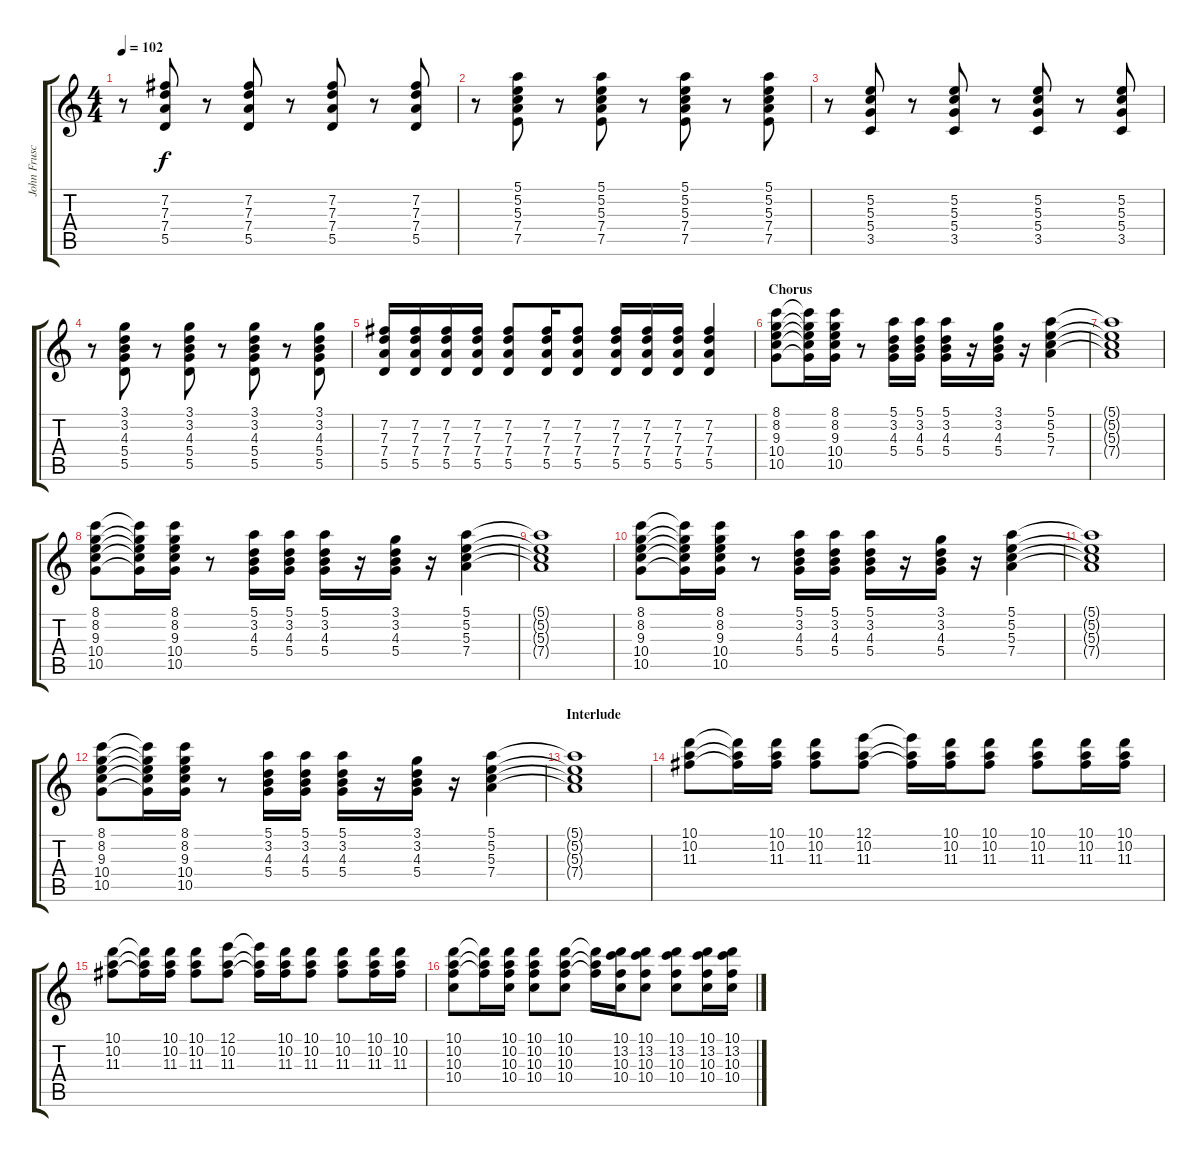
\track ("John Frusciante" "John Frusc") {instrument electricguitarclean}
\staff {score tabs}
\tuning (E4 B3 G3 D3 A2 E2) {hide}
\ts (4 4)
\tempo 102
\clef g2
\ks c
r.8{dy f} (7.2 7.3 7.4 5.5).8 r.8 (7.2 7.3 7.4 5.5).8 r.8 (7.2 7.3 7.4 5.5).8 r.8 (7.2 7.3 7.4 5.5).8 |
r.8 (5.1 5.2 5.3 7.4 7.5).8 r.8 (5.1 5.2 5.3 7.4 7.5).8 r.8 (5.1 5.2 5.3 7.4 7.5).8 r.8 (5.1 5.2 5.3 7.4 7.5).8 |
r.8 (5.2 5.3 5.4 3.5).8 r.8 (5.2 5.3 5.4 3.5).8 r.8 (5.2 5.3 5.4 3.5).8 r.8 (5.2 5.3 5.4 3.5).8 |
r.8 (3.1 3.2 4.3 5.4 5.5).8 r.8 (3.1 3.2 4.3 5.4 5.5).8 r.8 (3.1 3.2 4.3 5.4 5.5).8 r.8 (3.1 3.2 4.3 5.4 5.5).8 |
(7.2 7.3 7.4 5.5).16 (7.2 7.3 7.4 5.5).16 (7.2 7.3 7.4 5.5).16 (7.2 7.3 7.4 5.5).16 (7.2 7.3 7.4 5.5).8 (7.2 7.3 7.4 5.5).16 (7.2 7.3 7.4 5.5).8 (7.2 7.3 7.4 5.5).16 (7.2 7.3 7.4 5.5).16 (7.2 7.3 7.4 5.5).16 (7.2 7.3 7.4 5.5).4 |
\section ("" "Chorus")
(8.1 8.2 9.3 10.4 10.5).8 (8.1{t} 8.2{t} 9.3{t} 10.4{t} 10.5{t}).16 (8.1 8.2 9.3 10.4 10.5).16 r.8 (5.1 3.2 4.3 5.4).16 (5.1 3.2 4.3 5.4).16 (5.1 3.2 4.3 5.4).16 r.16 (3.1 3.2 4.3 5.4).16 r.16 (5.1 5.2 5.3 7.4).4 |
(5.1{t} 5.2{t} 5.3{t} 7.4{t}).1 |
(8.1 8.2 9.3 10.4 10.5).8 (8.1{t} 8.2{t} 9.3{t} 10.4{t} 10.5{t}).16 (8.1 8.2 9.3 10.4 10.5).16 r.8 (5.1 3.2 4.3 5.4).16 (5.1 3.2 4.3 5.4).16 (5.1 3.2 4.3 5.4).16 r.16 (3.1 3.2 4.3 5.4).16 r.16 (5.1 5.2 5.3 7.4).4 |
(5.1{t} 5.2{t} 5.3{t} 7.4{t}).1 |
(8.1 8.2 9.3 10.4 10.5).8 (8.1{t} 8.2{t} 9.3{t} 10.4{t} 10.5{t}).16 (8.1 8.2 9.3 10.4 10.5).16 r.8 (5.1 3.2 4.3 5.4).16 (5.1 3.2 4.3 5.4).16 (5.1 3.2 4.3 5.4).16 r.16 (3.1 3.2 4.3 5.4).16 r.16 (5.1 5.2 5.3 7.4).4 |
(5.1{t} 5.2{t} 5.3{t} 7.4{t}).1 |
(8.1 8.2 9.3 10.4 10.5).8 (8.1{t} 8.2{t} 9.3{t} 10.4{t} 10.5{t}).16 (8.1 8.2 9.3 10.4 10.5).16 r.8 (5.1 3.2 4.3 5.4).16 (5.1 3.2 4.3 5.4).16 (5.1 3.2 4.3 5.4).16 r.16 (3.1 3.2 4.3 5.4).16 r.16 (5.1 5.2 5.3 7.4).4 |
\section ("" "Interlude")
(5.1{t} 5.2{t} 5.3{t} 7.4{t}).1 |
(10.1 10.2 11.3).8 (10.1{t} 10.2{t} 11.3{t}).16 (10.1 10.2 11.3).16 (10.1 10.2 11.3).8 (12.1 10.2 11.3).8 (12.1{t} 10.2{t} 11.3{t}).16 (10.1 10.2 11.3).16 (10.1 10.2 11.3).8 (10.1 10.2 11.3).8 (10.1 10.2 11.3).16 (10.1 10.2 11.3).16 |
(10.1 10.2 11.3).8 (10.1{t} 10.2{t} 11.3{t}).16 (10.1 10.2 11.3).16 (10.1 10.2 11.3).8 (12.1 10.2 11.3).8 (12.1{t} 10.2{t} 11.3{t}).16 (10.1 10.2 11.3).16 (10.1 10.2 11.3).8 (10.1 10.2 11.3).8 (10.1 10.2 11.3).16 (10.1 10.2 11.3).16 |
(10.1 10.2 10.3 10.4).8 (10.1{t} 10.2{t} 10.3{t}).16 (10.1 10.2 10.3 10.4).16 (10.1 10.2 10.3 10.4).8 (10.1 10.2 10.3 10.4).8 (10.1{t} 10.2{t} 10.3{t}).16 (10.1 13.2 10.3 10.4).16 (10.1 13.2 10.3 10.4).8 (10.1 13.2 10.3 10.4).8 (10.1 13.2 10.3 10.4).16 (10.1 13.2 10.3 10.4).16
